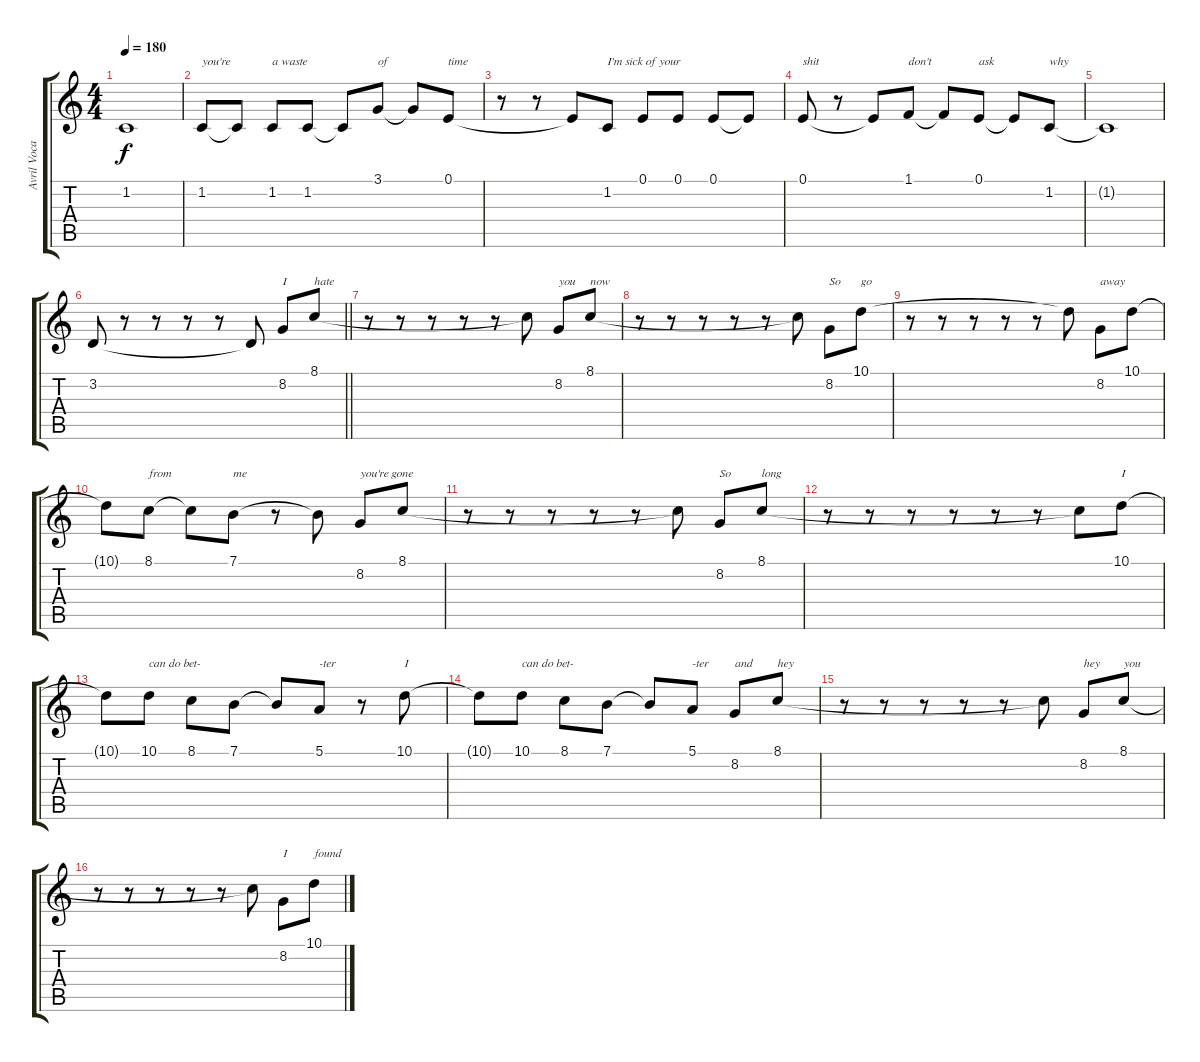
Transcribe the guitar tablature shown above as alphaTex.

\track ("Avril Vocals" "Avril Voca") {instrument clarinet}
\staff {score tabs}
\tuning (E4 B3 G3 D3 A2 E2) {hide}
\ts (4 4)
\tempo 180
\clef g2
\ks c
1.2{t}.1{dy f} |
1.2.8{txt "you're"} 1.2{t}.8 1.2.8{txt "a waste"} 1.2.8 1.2{t}.8 3.1.8{txt "of"} 3.1{t}.8 0.1.8{txt "time"} |
r.8 r.8 0.1{t}.8 1.2.8{txt "I'm sick of your"} 0.1.8 0.1.8 0.1.8 0.1{t}.8 |
0.1.8{txt "shit"} r.8 0.1{t}.8 1.1.8{txt "don't"} 1.1{t}.8 0.1.8{txt "ask"} 0.1{t}.8 1.2.8{txt "why"} |
1.2{t}.1 |
\barLineRight lightlight
3.2.8 r.8 r.8 r.8 r.8 3.2{t}.8 8.2.8{txt "I"} 8.1.8{txt "hate"} |
r.8 r.8 r.8 r.8 r.8 8.1{t}.8 8.2.8{txt "you"} 8.1.8{txt "now"} |
r.8 r.8 r.8 r.8 r.8 8.1{t}.8 8.2.8{txt "So"} 10.1.8{txt "go"} |
r.8 r.8 r.8 r.8 r.8 10.1{t}.8 8.2.8{txt "away"} 10.1.8 |
10.1{t}.8 8.1.8{txt "from"} 8.1{t}.8 7.1.8{txt "me"} r.8 7.1{t}.8 8.2.8{txt "you're gone"} 8.1.8 |
r.8 r.8 r.8 r.8 r.8 8.1{t}.8 8.2.8{txt "So"} 8.1.8{txt "long"} |
r.8 r.8 r.8 r.8 r.8 r.8 8.1{t}.8 10.1.8{txt "I"} |
10.1{t}.8 10.1.8{txt "can do bet-"} 8.1.8 7.1.8 7.1{t}.8 5.1.8{txt "-ter"} r.8 10.1.8{txt "I"} |
10.1{t}.8 10.1.8{txt "can do bet-"} 8.1.8 7.1.8 7.1{t}.8 5.1.8{txt "-ter"} 8.2.8{txt "and"} 8.1.8{txt "hey"} |
r.8 r.8 r.8 r.8 r.8 8.1{t}.8 8.2.8{txt "hey"} 8.1.8{txt "you"} |
r.8 r.8 r.8 r.8 r.8 8.1{t}.8 8.2.8{txt "I"} 10.1.8{txt "found"}
